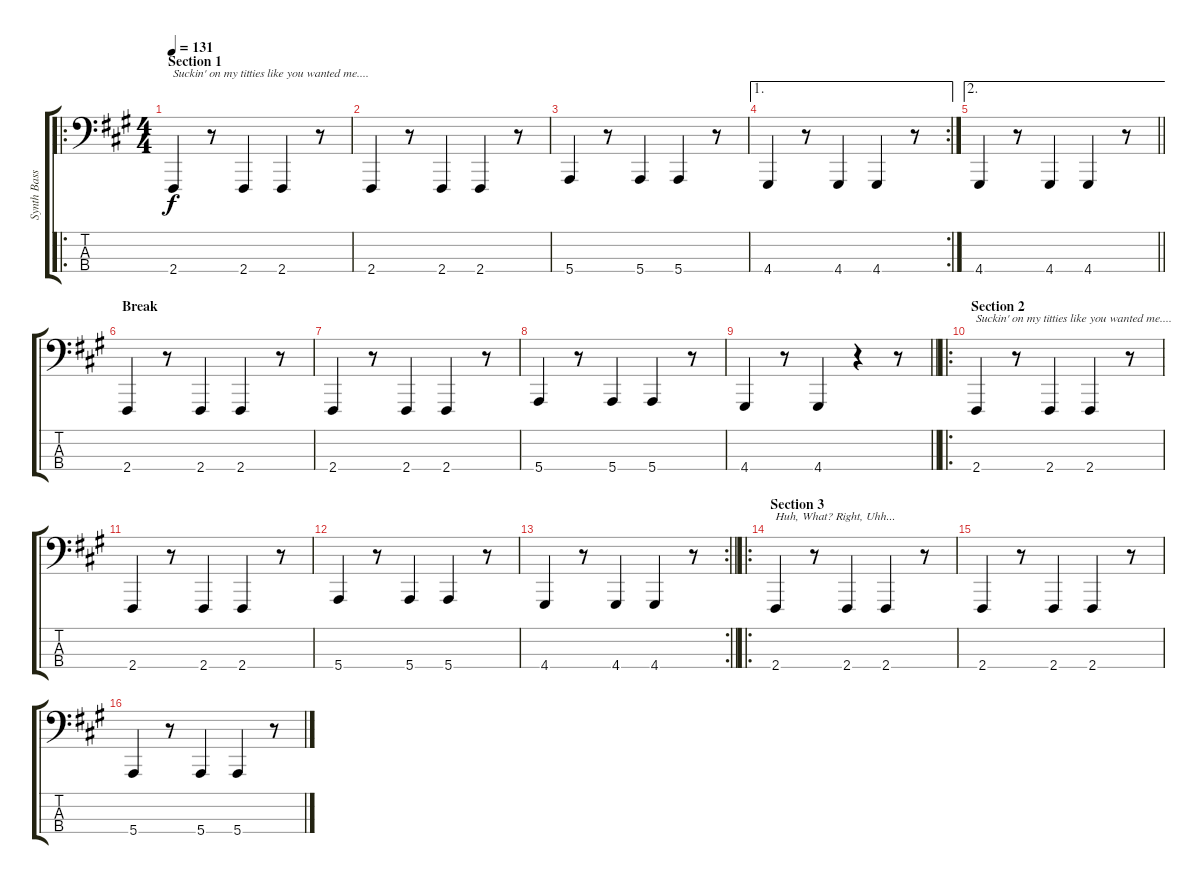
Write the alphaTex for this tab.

\track ("Synth Bassline" "Synth Bass") {instrument lead2sawtooth}
\staff {score tabs}
\tuning (G2 D2 A1 E1) {hide}
\ro
\ts (4 4)
\section ("" "Section 1")
\tempo 131
\clef f4
\ks f#minor
2.4.4{txt "Suckin' on my titties like you wanted me...." dy f} r.8 2.4.4 2.4.4 r.8 |
2.4.4 r.8 2.4.4 2.4.4 r.8 |
5.4.4 r.8 5.4.4 5.4.4 r.8 |
\ae 1
\rc 2
4.4.4 r.8 4.4.4 4.4.4 r.8 |
\ae 2
\barLineRight lightlight
4.4.4 r.8 4.4.4 4.4.4 r.8 |
\section ("" "Break")
2.4.4 r.8 2.4.4 2.4.4 r.8 |
2.4.4 r.8 2.4.4 2.4.4 r.8 |
5.4.4 r.8 5.4.4 5.4.4 r.8 |
\barLineRight lightlight
4.4.4 r.8 4.4.4 r.4 r.8 |
\ro
\section ("" "Section 2")
2.4.4{txt "Suckin' on my titties like you wanted me...."} r.8 2.4.4 2.4.4 r.8 |
2.4.4 r.8 2.4.4 2.4.4 r.8 |
5.4.4 r.8 5.4.4 5.4.4 r.8 |
\rc 2
\barLineRight lightlight
4.4.4 r.8 4.4.4 4.4.4 r.8 |
\ro
\section ("" "Section 3")
2.4.4{txt "Huh, What? Right, Uhh..."} r.8 2.4.4 2.4.4 r.8 |
2.4.4 r.8 2.4.4 2.4.4 r.8 |
5.4.4 r.8 5.4.4 5.4.4 r.8
